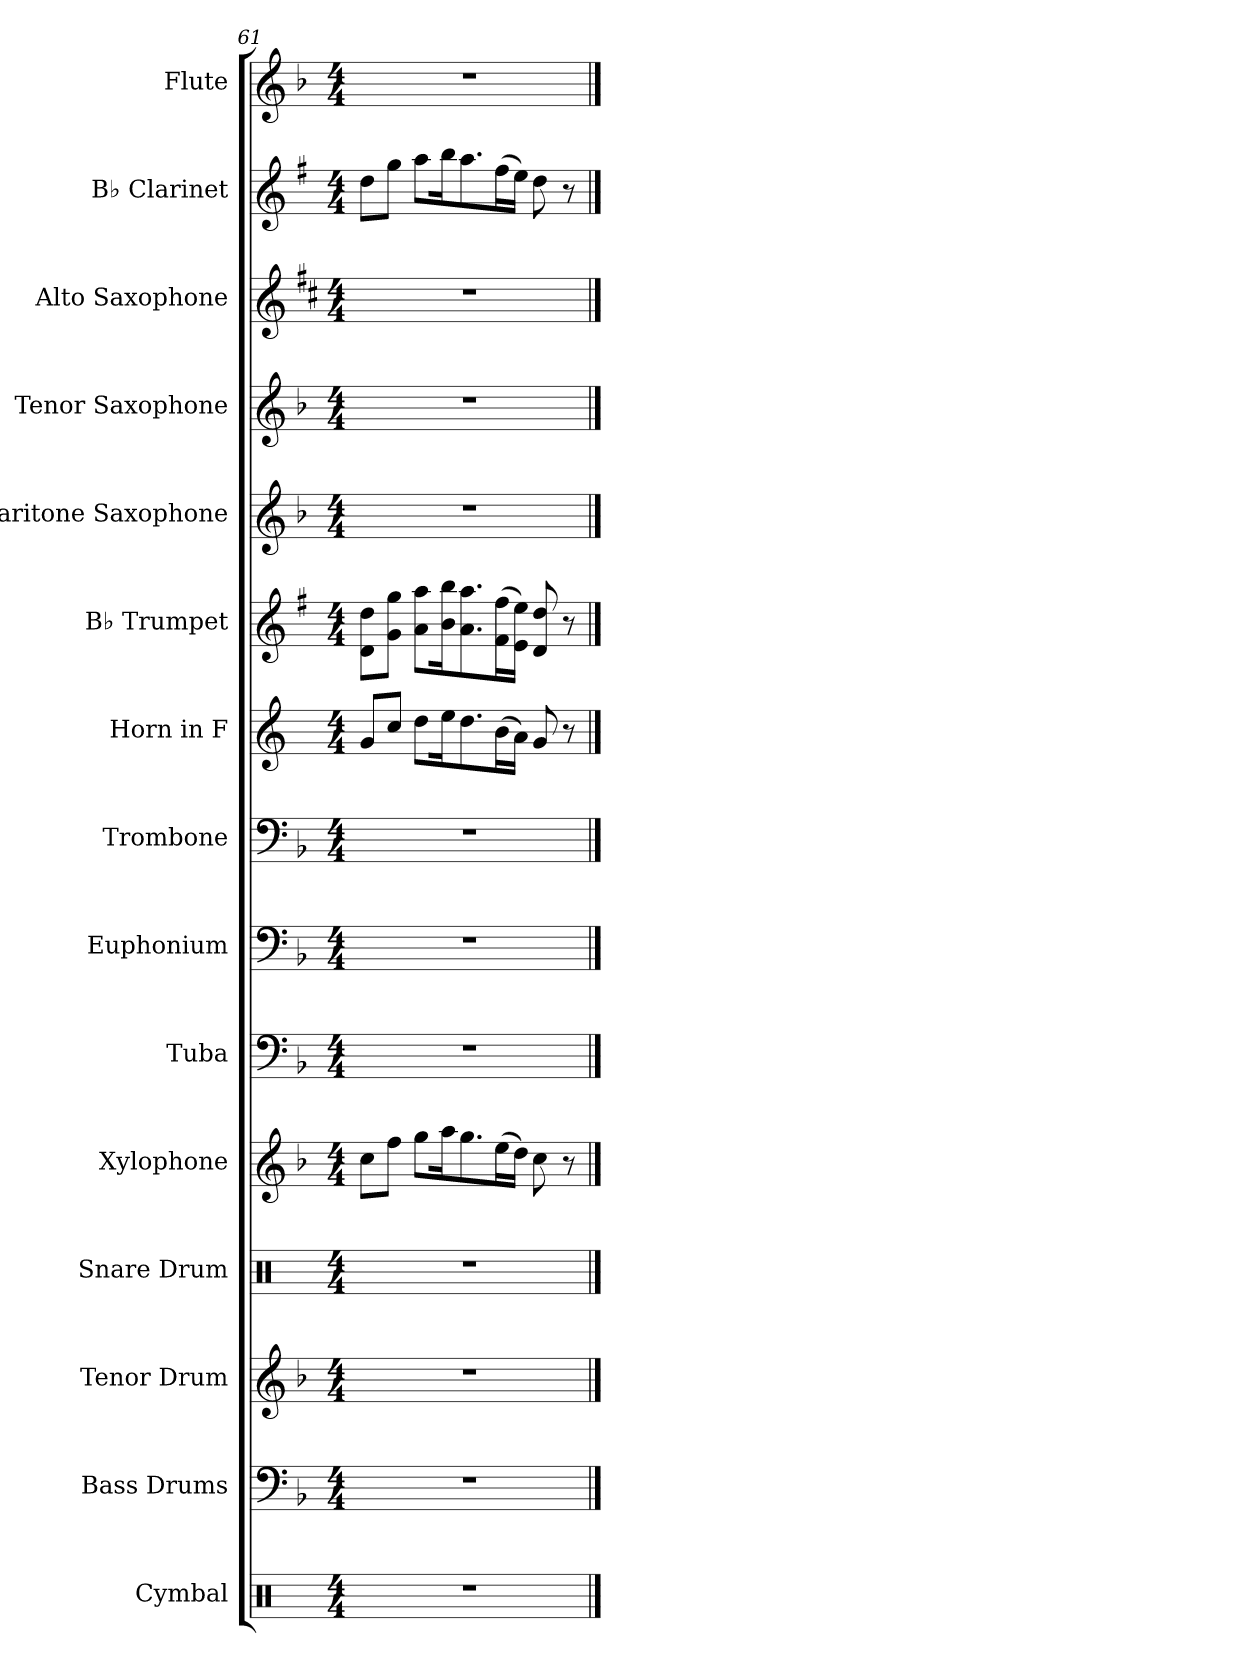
**kern	**kern	**kern	**kern	**kern	**kern	**kern	**kern	**kern	**kern	**kern	**kern	**kern	**kern	**kern
*part15	*part14	*part13	*part12	*part11	*part10	*part9	*part8	*part7	*part6	*part5	*part4	*part3	*part2	*part1
*staff15	*staff14	*staff13	*staff12	*staff11	*staff10	*staff9	*staff8	*staff7	*staff6	*staff5	*staff4	*staff3	*staff2	*staff1
*I"Cymbal	*I"Bass Drums	*I"Tenor Drum	*I"Snare Drum	*I"Xylophone	*I"Tuba	*I"Euphonium	*I"Trombone	*I"Horn in F	*I"B♭ Trumpet	*I"Baritone Saxophone	*I"Tenor Saxophone	*I"Alto Saxophone	*I"B♭ Clarinet	*I"Flute
*I'CY	*I'BD	*I'T.D.	*I'SD	*I'Xyl.	*I'Tba.	*I'Euph.	*I'Trb.	*	*I'B♭ Tpt.	*I'Bar. Sax.	*I'T. Sax.	*I'A. Sax.	*I'B♭ Cl.	*I'Fl.
*clefX	*clefF4	*clefG2	*clefX	*clefG2	*clefF4	*clefF4	*clefF4	*clefG2	*clefG2	*clefG2	*clefG2	*clefG2	*clefG2	*clefG2
*	*	*	*	*ITrd-7c-12	*	*	*	*ITrd4c7	*ITrd1c2	*ITrd12c21	*ITrd8c14	*ITrd5c9	*ITrd1c2	*
*k[]	*k[b-]	*k[b-]	*k[]	*k[b-]	*k[b-]	*k[b-]	*k[b-]	*k[b-]	*k[b-]	*k[b-]	*k[b-]	*k[b-]	*k[b-]	*k[b-]
*M4/4	*M4/4	*M4/4	*M4/4	*M4/4	*M4/4	*M4/4	*M4/4	*M4/4	*M4/4	*M4/4	*M4/4	*M4/4	*M4/4	*M4/4
=61	=61	=61	=61	=61	=61	=61	=61	=61	=61	=61	=61	=61	=61	=61
1r	1r	1r	1r	8ccc\L	1r	1r	1r	8c/L	8c\ 8cc\L	1r	1r	1r	8cc\L	1r
.	.	.	.	8fff\J	.	.	.	8f/J	8f\ 8ff\J	.	.	.	8ff\J	.
.	.	.	.	8ggg\L	.	.	.	8g\L	8g\ 8gg\L	.	.	.	8gg\L	.
.	.	.	.	16aaa\K	.	.	.	16a\K	16a\ 16aa\K	.	.	.	16aa\K	.
.	.	.	.	8.ggg\	.	.	.	8.g\	8.g\ 8.gg\	.	.	.	8.gg\	.
.	.	.	.	(16eee\L	.	.	.	(16e\L	(16e\ 16ee\L	.	.	.	(16ee\L	.
.	.	.	.	16ddd\JJ)	.	.	.	16d\JJ)	16d\ 16dd\JJ)	.	.	.	16dd\JJ)	.
.	.	.	.	8ccc\	.	.	.	8c/	8c/ 8cc/	.	.	.	8cc\	.
.	.	.	.	8r	.	.	.	8r	8r	.	.	.	8r	.
==	==	==	==	==	==	==	==	==	==	==	==	==	==	==
*-	*-	*-	*-	*-	*-	*-	*-	*-	*-	*-	*-	*-	*-	*-
